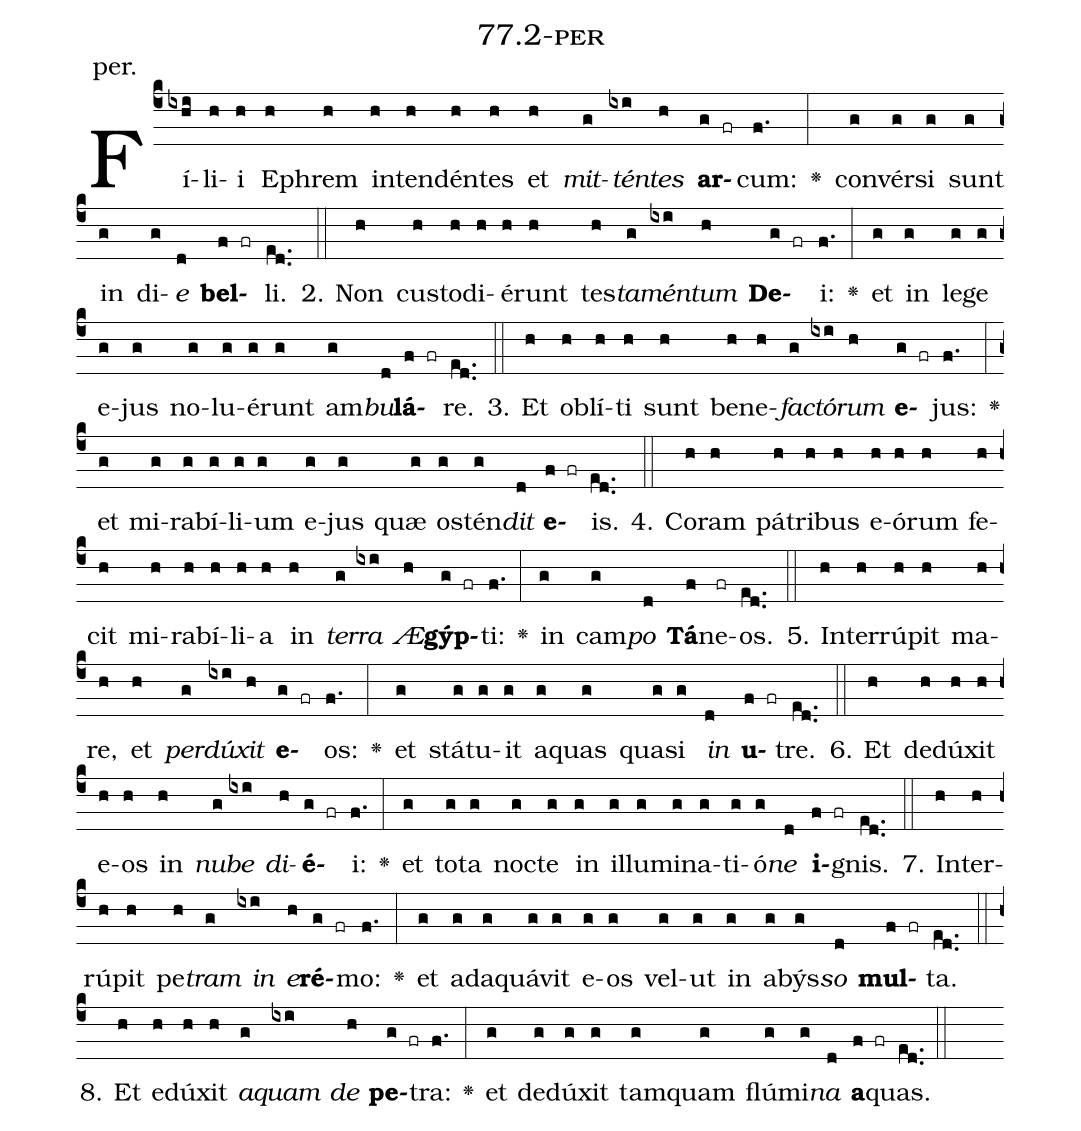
name: 77.2-per;
annotation: per.;
%%
(c4)Fí(ixhi)li(h)i(h) E(h)phrem(h) in(h)ten(h)dén(h)tes(h) et(h) <i>mit</i>(g)<i>tén</i>(ixi)<i>tes</i>(h) <b>ar</b>(g fr)cum:(f.) <v>\greheightstar</v>(:) con(g)vér(g)si(g) sunt(g) in(g) di(g)<i>e</i>(d) <b>bel</b>(f fr)li.(ed..) (::)
2. Non(h) cus(h)to(h)di(h)é(h)runt(h) tes(h)<i>ta</i>(g)<i>mén</i>(ixi)<i>tum</i>(h) <b>De</b>(g fr)i:(f.) <v>\greheightstar</v>(:) et(g) in(g) le(g)ge(g) e(g)jus(g) no(g)lu(g)é(g)runt(g) am(g)<i>bu</i>(d)<b>lá</b>(f fr)re.(ed..) (::)
3. Et(h) ob(h)lí(h)ti(h) sunt(h) be(h)ne(h)<i>fac</i>(g)<i>tó</i>(ixi)<i>rum</i>(h) <b>e</b>(g fr)jus:(f.) <v>\greheightstar</v>(:) et(g) mi(g)ra(g)bí(g)li(g)um(g) e(g)jus(g) quæ(g) os(g)tén(g)<i>dit</i>(d) <b>e</b>(f fr)is.(ed..) (::)
4. Co(h)ram(h) pá(h)tri(h)bus(h) e(h)ó(h)rum(h) fe(h)cit(h) mi(h)ra(h)bí(h)li(h)a(h) in(h) <i>ter</i>(g)<i>ra</i>(ixi) <i>Æ</i>(h)<b>gýp</b>(g fr)ti:(f.) <v>\greheightstar</v>(:) in(g) cam(g)<i>po</i>(d) <b>Tá</b>(f)ne(fr)os.(ed..) (::)
5. In(h)ter(h)rú(h)pit(h) ma(h)re,(h) et(h) <i>per</i>(g)<i>dú</i>(ixi)<i>xit</i>(h) <b>e</b>(g fr)os:(f.) <v>\greheightstar</v>(:) et(g) stá(g)tu(g)it(g) a(g)quas(g) qua(g)si(g) <i>in</i>(d) <b>u</b>(f fr)tre.(ed..) (::)
6. Et(h) de(h)dú(h)xit(h) e(h)os(h) in(h) <i>nu</i>(g)<i>be</i>(ixi) <i>di</i>(h)<b>é</b>(g fr)i:(f.) <v>\greheightstar</v>(:) et(g) to(g)ta(g) noc(g)te(g) in(g) il(g)lu(g)mi(g)na(g)ti(g)ó(g)<i>ne</i>(d) <b>i</b>(f fr)gnis.(ed..) (::)
7. In(h)ter(h)rú(h)pit(h) pe(h)<i>tram</i>(g) <i>in</i>(ixi) <i>e</i>(h)<b>ré</b>(g fr)mo:(f.) <v>\greheightstar</v>(:) et(g) ad(g)a(g)quá(g)vit(g) e(g)os(g) vel(g)ut(g) in(g) a(g)býs(g)<i>so</i>(d) <b>mul</b>(f fr)ta.(ed..) (::)
8. Et(h) e(h)dú(h)xit(h) <i>a</i>(g)<i>quam</i>(ixi) <i>de</i>(h) <b>pe</b>(g fr)tra:(f.) <v>\greheightstar</v>(:) et(g) de(g)dú(g)xit(g) tam(g)quam(g) flú(g)mi(g)<i>na</i>(d) <b>a</b>(f fr)quas.(ed..) (::)
